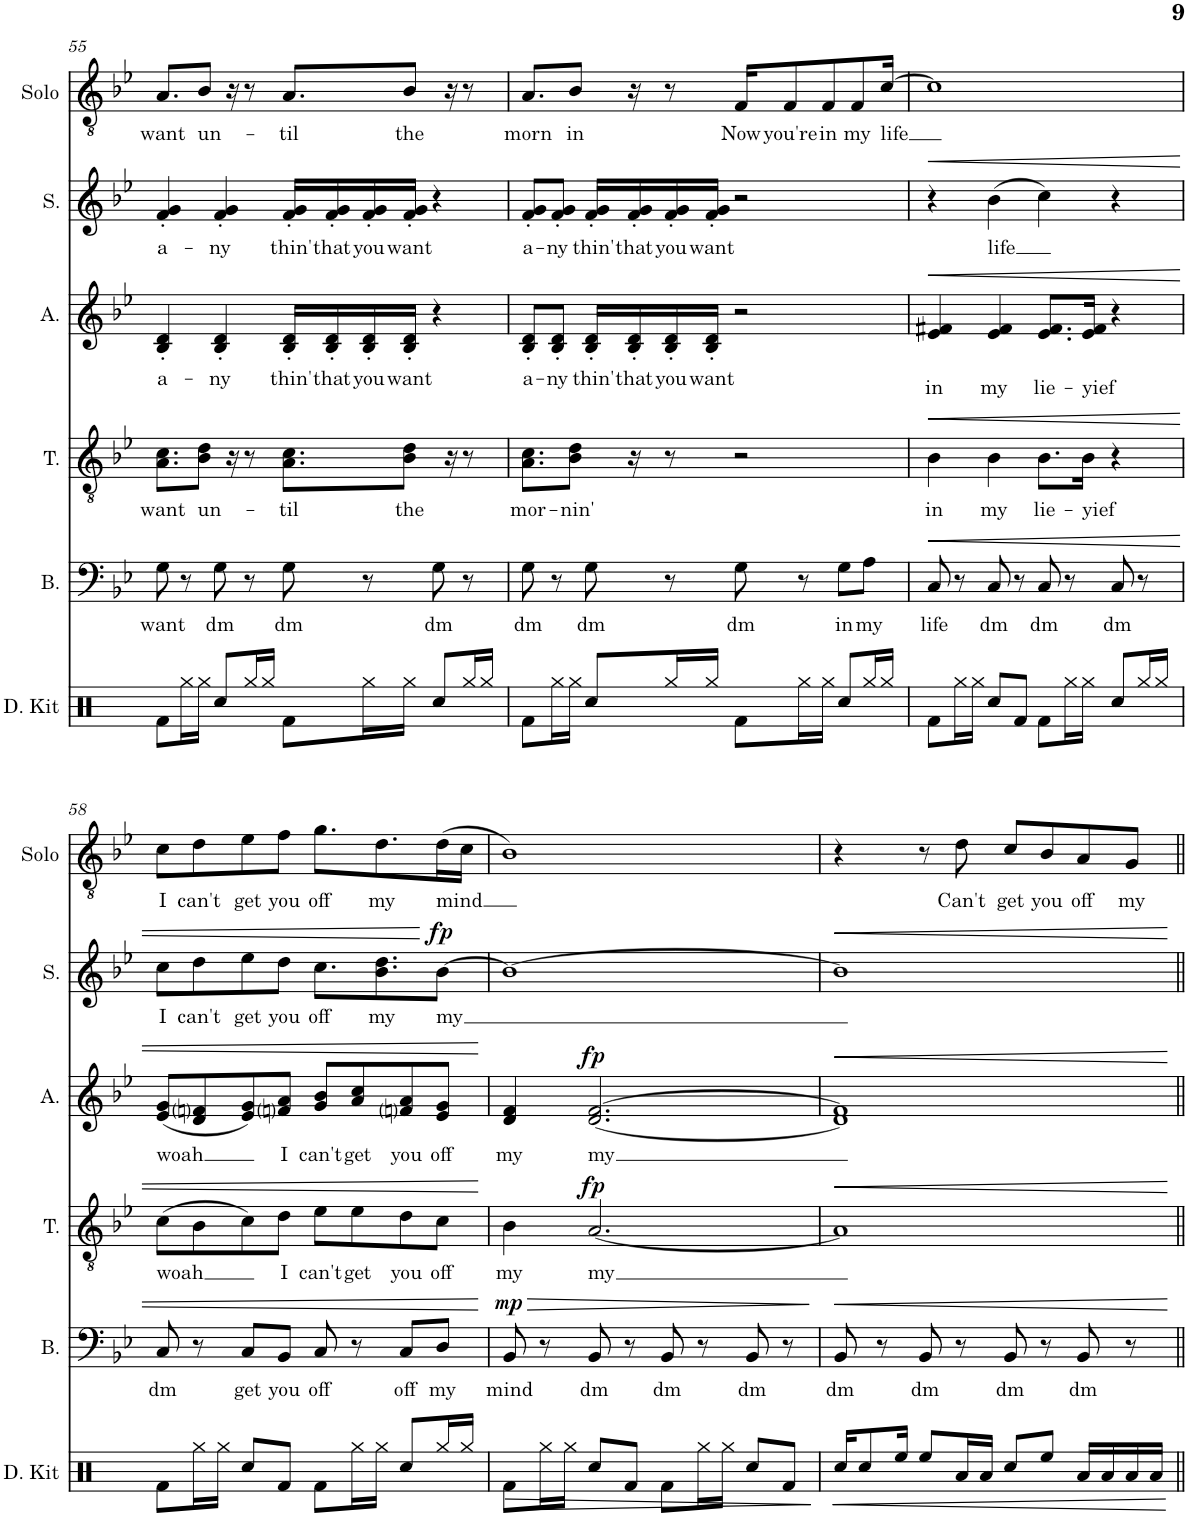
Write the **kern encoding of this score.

**kern	**dynam	**kern	**text	**dynam	**kern	**text	**dynam	**kern	**text	**dynam	**kern	**text	**dynam	**kern	**text
*part6	*part6	*part5	*part5	*part5	*part4	*part4	*part4	*part3	*part3	*part3	*part2	*part2	*part2	*part1	*part1
*staff6	*staff6	*staff5	*staff5	*staff5	*staff4	*staff4	*staff4	*staff3	*staff3	*staff3	*staff2	*staff2	*staff2	*staff1	*staff1
*I"Drum Kit	*	*I"Bass	*	*	*I"Tenor	*	*	*I"Alto	*	*	*I"Soprano	*	*	*I"Solo	*
*I'D. Kit	*	*I'B.	*	*	*I'T.	*	*	*I'A.	*	*	*I'S.	*	*	*I'Solo	*
!!LO:PB:g=z
*clefX	*	*clefF4	*	*	*clefGv2	*	*	*clefG2	*	*	*clefG2	*	*	*clefGv2	*
*k[]	*	*k[b-e-]	*	*	*k[b-e-]	*	*	*k[b-e-]	*	*	*k[b-e-]	*	*	*k[b-e-]	*
*M4/4	*	*M4/4	*	*	*M4/4	*	*	*M4/4	*	*	*M4/4	*	*	*M4/4	*
=55	=55	=55	=55	=55	=55	=55	=55	=55	=55	=55	=55	=55	=55	=55	=55
!	!	!	!LO:LY:b	!	!	!LO:LY:b	!	!	!LO:LY:b	!	!	!LO:LY:b	!	!	!LO:LY:b
8Rf\L	.	8G\	want	.	8.A\ 8.c\L	want	.	4B-/' 4d/'	a-	.	4f/' 4g/'	a-	.	8.A/L	want
16Rgg\L	.	8r	.	.	.	.	.	.	.	.	.	.	.	.	.
!	!	!	!	!	!	!LO:LY:b	!	!	!	!	!	!	!	!	!LO:LY:b
16Rgg\JJ	.	.	.	.	8B-\ 8d\J	un-	.	.	.	.	.	.	.	8B-/J	un-
!	!	!	!LO:LY:b	!	!	!	!	!	!LO:LY:b	!	!	!LO:LY:b	!	!	!
8Rcc/L	.	8G\	dm	.	.	.	.	4B-/' 4d/'	-ny	.	4f/' 4g/'	-ny	.	.	.
.	.	.	.	.	16r	.	.	.	.	.	.	.	.	16r	.
16Rgg/L	.	8r	.	.	8r	.	.	.	.	.	.	.	.	8r	.
16Rgg/JJ	.	.	.	.	.	.	.	.	.	.	.	.	.	.	.
!	!	!	!LO:LY:b	!	!	!LO:LY:b	!	!	!LO:LY:b	!	!	!LO:LY:b	!	!	!LO:LY:b
8Rf\L	.	8G\	dm	.	8.A\ 8.c\L	-til	.	16B-/' 16d/'LL	thin'	.	16f/' 16g/'LL	thin'	.	8.A/L	-til
!	!	!	!	!	!	!	!	!	!LO:LY:b	!	!	!LO:LY:b	!	!	!
.	.	.	.	.	.	.	.	16B-/' 16d/'	that	.	16f/' 16g/'	that	.	.	.
!	!	!	!	!	!	!	!	!	!LO:LY:b	!	!	!LO:LY:b	!	!	!
16Rgg\L	.	8r	.	.	.	.	.	16B-/' 16d/'	you	.	16f/' 16g/'	you	.	.	.
!	!	!	!	!	!	!LO:LY:b	!	!	!LO:LY:b	!	!	!LO:LY:b	!	!	!LO:LY:b
16Rgg\JJ	.	.	.	.	8B-\ 8d\J	the	.	16B-/' 16d/'JJ	want	.	16f/' 16g/'JJ	want	.	8B-/J	the
!	!	!	!LO:LY:b	!	!	!	!	!	!	!	!	!	!	!	!
8Rcc/L	.	8G\	dm	.	.	.	.	4r	.	.	4r	.	.	.	.
.	.	.	.	.	16r	.	.	.	.	.	.	.	.	16r	.
16Rgg/L	.	8r	.	.	8r	.	.	.	.	.	.	.	.	8r	.
16Rgg/JJ	.	.	.	.	.	.	.	.	.	.	.	.	.	.	.
=56	=56	=56	=56	=56	=56	=56	=56	=56	=56	=56	=56	=56	=56	=56	=56
!	!	!	!LO:LY:b	!	!	!LO:LY:b	!	!	!LO:LY:b	!	!	!LO:LY:b	!	!	!LO:LY:b
8Rf\L	.	8G\	dm	.	8.A\ 8.c\L	mor-	.	8B-/' 8d/'L	a-	.	8f/' 8g/'L	a-	.	8.A/L	morn
!	!	!	!	!	!	!	!	!	!LO:LY:b	!	!	!LO:LY:b	!	!	!
16Rgg\L	.	8r	.	.	.	.	.	8B-/' 8d/'J	-ny	.	8f/' 8g/'J	-ny	.	.	.
!	!	!	!	!	!	!LO:LY:b	!	!	!	!	!	!	!	!	!LO:LY:b
16Rgg\JJ	.	.	.	.	8B-\ 8d\J	-nin'	.	.	.	.	.	.	.	8B-/J	-in
!	!	!	!LO:LY:b	!	!	!	!	!	!LO:LY:b	!	!	!LO:LY:b	!	!	!
8Rcc/L	.	8G\	dm	.	.	.	.	16B-/' 16d/'LL	thin'	.	16f/' 16g/'LL	thin'	.	.	.
!	!	!	!	!	!	!	!	!	!LO:LY:b	!	!	!LO:LY:b	!	!	!
.	.	.	.	.	16r	.	.	16B-/' 16d/'	that	.	16f/' 16g/'	that	.	16r	.
!	!	!	!	!	!	!	!	!	!LO:LY:b	!	!	!LO:LY:b	!	!	!
16Rgg/L	.	8r	.	.	8r	.	.	16B-/' 16d/'	you	.	16f/' 16g/'	you	.	8r	.
!	!	!	!	!	!	!	!	!	!LO:LY:b	!	!	!LO:LY:b	!	!	!
16Rgg/JJ	.	.	.	.	.	.	.	16B-/' 16d/'JJ	want	.	16f/' 16g/'JJ	want	.	.	.
!	!	!	!LO:LY:b	!	!	!	!	!	!	!	!	!	!	!	!LO:LY:b
8Rf\L	.	8G\	dm	.	2r	.	.	2r	.	.	2r	.	.	16F/KL	Now
!	!	!	!	!	!	!	!	!	!	!	!	!	!	!	!LO:LY:b
.	.	.	.	.	.	.	.	.	.	.	.	.	.	8F/	you're
16Rgg\L	.	8r	.	.	.	.	.	.	.	.	.	.	.	.	.
!	!	!	!	!	!	!	!	!	!	!	!	!	!	!	!LO:LY:b
16Rgg\JJ	.	.	.	.	.	.	.	.	.	.	.	.	.	8F/	in
!	!	!	!LO:LY:b	!	!	!	!	!	!	!	!	!	!	!	!
8Rcc/L	.	8G\L	in	.	.	.	.	.	.	.	.	.	.	.	.
!	!	!	!	!	!	!	!	!	!	!	!	!	!	!	!LO:LY:b
.	.	.	.	.	.	.	.	.	.	.	.	.	.	8F/	my
!	!	!	!LO:LY:b	!	!	!	!	!	!	!	!	!	!	!	!
16Rgg/L	.	8A\J	my	.	.	.	.	.	.	.	.	.	.	.	.
!	!	!	!	!	!	!	!	!	!	!	!	!	!	!	!LO:LY:b
16Rgg/JJ	.	.	.	.	.	.	.	.	.	.	.	.	.	[16c/Jk	life
=57	=57	=57	=57	=57	=57	=57	=57	=57	=57	=57	=57	=57	=57	=57	=57
!	!	!	!LO:LY:b	!LO:HP:b	!	!LO:LY:b	!LO:HP:b	!	!LO:LY:b	!LO:HP:b	!	!	!LO:HP:b	!	!
8Rf\L	.	8C/	life	<	4B-\	in	<	4e-/ 4f#X/	in	<	4r	.	<	1c]	.
16Rgg\L	.	8r	.	.	.	.	.	.	.	.	.	.	.	.	.
16Rgg\JJ	.	.	.	.	.	.	.	.	.	.	.	.	.	.	.
!	!	!	!LO:LY:b	!	!	!LO:LY:b	!	!	!LO:LY:b	!	!	!LO:LY:b	!	!	!
8Rcc/L	.	8C/	dm	.	4B-\	my	.	4e-/ 4f#/	my	.	(4b-\	life	.	.	.
8Rf/J	.	8r	.	.	.	.	.	.	.	.	.	.	.	.	.
!	!	!	!LO:LY:b	!	!	!LO:LY:b	!	!	!LO:LY:b	!	!	!	!	!	!
8Rf\L	.	8C/	dm	.	8.B-\L	lie-	.	8.e-/ 8.f#/L	lie-	.	4cc\)	.	.	.	.
16Rgg\L	.	8r	.	.	.	.	.	.	.	.	.	.	.	.	.
!	!	!	!	!	!	!LO:LY:b	!	!	!LO:LY:b	!	!	!	!	!	!
16Rgg\JJ	.	.	.	.	16B-\Jk	-yief	.	16e-/ 16f#/Jk	-yief	.	.	.	.	.	.
!	!	!	!LO:LY:b	!	!	!	!	!	!	!	!	!	!	!	!
8Rcc/L	.	8C/	dm	.	4r	.	.	4r	.	.	4r	.	.	.	.
16Rgg/L	.	8r	.	.	.	.	.	.	.	.	.	.	.	.	.
16Rgg/JJ	.	.	.	.	.	.	.	.	.	.	.	.	.	.	.
!!LO:LB:g=z
=58	=58	=58	=58	=58	=58	=58	=58	=58	=58	=58	=58	=58	=58	=58	=58
!	!	!	!LO:LY:b	!	!	!LO:LY:b	!	!	!LO:LY:b	!	!	!LO:LY:b	!	!	!LO:LY:b
8Rf\L	.	8C/	dm	.	(8c\L	woah	.	(8e-/ 8g/L	woah	.	8cc\L	I	.	8c\L	I
!	!	!	!	!	!	!	!	!	!	!	!	!LO:LY:b	!	!	!LO:LY:b
16Rgg\L	.	8r	.	.	8B-\	.	.	8d/ 8fni/	.	.	8dd\	can't	.	8d\	can't
16Rgg\JJ	.	.	.	.	.	.	.	.	.	.	.	.	.	.	.
!	!	!	!LO:LY:b	!	!	!	!	!	!	!	!	!LO:LY:b	!	!	!LO:LY:b
8Rcc/L	.	8C/L	get	.	8c\)	.	.	8e-/ 8g/)	.	.	8ee-\	get	.	8e-\	get
!	!	!	!LO:LY:b	!	!	!LO:LY:b	!	!	!LO:LY:b	!	!	!LO:LY:b	!	!	!LO:LY:b
8Rf/J	.	8BB-/J	you	.	8d\J	I	.	8fni/ 8a/J	I	.	8dd\J	you	.	8f\J	you
!	!	!	!LO:LY:b	!	!	!LO:LY:b	!	!	!LO:LY:b	!	!	!LO:LY:b	!	!	!LO:LY:b
8Rf\L	.	8C/	off	.	8e-\L	can't	.	8g/ 8b-/L	can't	.	8.cc\L	off	.	8.g\L	off
!	!	!	!	!	!	!LO:LY:b	!	!	!LO:LY:b	!	!	!	!	!	!
16Rgg\L	.	8r	.	.	8e-\	get	.	8a/ 8cc/	get	.	.	.	.	.	.
!	!	!	!	!	!	!	!	!	!	!	!	!LO:LY:b	!	!	!LO:LY:b
16Rgg\JJ	.	.	.	.	.	.	.	.	.	.	8.b-\ 8.dd\	my	.	8.d\	my
!	!	!	!LO:LY:b	!	!	!LO:LY:b	!	!	!LO:LY:b	!	!	!	!	!	!
8Rcc/L	.	8C/L	off	.	8d\	you	.	8fni/ 8a/	you	.	.	.	.	.	.
!	!	!	!LO:LY:b	!	!	!LO:LY:b	!	!	!LO:LY:b	!	!	!LO:LY:b	!LO:DY:n=1:a	!	!LO:LY:b
16Rgg/L	.	8D/J	my	.	8c\J	off	.	8e-/ 8g/J	off	.	[8b-\J	my	[ fp	(16d\L	mind
16Rgg/JJ	.	.	.	.	.	.	.	.	.	.	.	.	.	16c\JJ	.
.	.	.	.	[	.	.	[	.	.	[	.	.	.	.	.
=59	=59	=59	=59	=59	=59	=59	=59	=59	=59	=59	=59	=59	=59	=59	=59
!	!LO:HP:b	!	!LO:LY:b	!LO:HP:b	!	!LO:LY:b	!	!	!LO:LY:b	!	!	!	!	!	!
!	!	!	!	!LO:DY:n=1:a	!	!	!	!	!	!	!	!	!	!	!
8Rf\L	>	8BB-/	mind	> mp	4B-\	my	.	4d/ 4f/	my	.	1b-_	.	.	1B-)	.
16Rgg\L	.	8r	.	.	.	.	.	.	.	.	.	.	.	.	.
16Rgg\JJ	.	.	.	.	.	.	.	.	.	.	.	.	.	.	.
!	!	!	!LO:LY:b	!	!	!LO:LY:b	!LO:DY:a	!	!LO:LY:b	!LO:DY:a	!	!	!	!	!
8Rcc/L	.	8BB-/	dm	.	[2.A/	my	fp	[2.d/ [2.f/	my	fp	.	.	.	.	.
8Rf/J	.	8r	.	.	.	.	.	.	.	.	.	.	.	.	.
!	!	!	!LO:LY:b	!	!	!	!	!	!	!	!	!	!	!	!
8Rf\L	.	8BB-/	dm	.	.	.	.	.	.	.	.	.	.	.	.
16Rgg\L	.	8r	.	.	.	.	.	.	.	.	.	.	.	.	.
16Rgg\JJ	.	.	.	.	.	.	.	.	.	.	.	.	.	.	.
!	!	!	!LO:LY:b	!	!	!	!	!	!	!	!	!	!	!	!
8Rcc/L	.	8BB-/	dm	.	.	.	.	.	.	.	.	.	.	.	.
8Rf/J	.	8r	.	.	.	.	.	.	.	.	.	.	.	.	.
.	]	.	.	]	.	.	.	.	.	.	.	.	.	.	.
=60	=60	=60	=60	=60	=60	=60	=60	=60	=60	=60	=60	=60	=60	=60	=60
!	!LO:HP:b	!	!LO:LY:b	!LO:HP:b	!	!	!LO:HP:b	!	!	!LO:HP:b	!	!	!LO:HP:b	!	!
16Rcc/KL	<	8BB-/	dm	<	1A]	.	<	1d] 1f]	.	<	1b-]	.	<	4r	.
8Rcc/	.	.	.	.	.	.	.	.	.	.	.	.	.	.	.
.	.	8r	.	.	.	.	.	.	.	.	.	.	.	.	.
16Ree/Jk	.	.	.	.	.	.	.	.	.	.	.	.	.	.	.
!	!	!	!LO:LY:b	!	!	!	!	!	!	!	!	!	!	!	!
8Ree/L	.	8BB-/	dm	.	.	.	.	.	.	.	.	.	.	8r	.
!	!	!	!	!	!	!	!	!	!	!	!	!	!	!	!LO:LY:b
16Ra/L	.	8r	.	.	.	.	.	.	.	.	.	.	.	8d\	Can't
16Ra/JJ	.	.	.	.	.	.	.	.	.	.	.	.	.	.	.
!	!	!	!LO:LY:b	!	!	!	!	!	!	!	!	!	!	!	!LO:LY:b
8Rcc/L	.	8BB-/	dm	.	.	.	.	.	.	.	.	.	.	8c/L	get
!	!	!	!	!	!	!	!	!	!	!	!	!	!	!	!LO:LY:b
8Ree/J	.	8r	.	.	.	.	.	.	.	.	.	.	.	8B-/	you
!	!	!	!LO:LY:b	!	!	!	!	!	!	!	!	!	!	!	!LO:LY:b
16Ra/LL	.	8BB-/	dm	.	.	.	.	.	.	.	.	.	.	8A/	off
16Ra/	.	.	.	.	.	.	.	.	.	.	.	.	.	.	.
!	!	!	!	!	!	!	!	!	!	!	!	!	!	!	!LO:LY:b
16Ra/	.	8r	.	.	.	.	.	.	.	.	.	.	.	8G/J	my
16Ra/JJ	.	.	.	.	.	.	.	.	.	.	.	.	.	.	.
.	[	.	.	[	.	.	[	.	.	[	.	.	[	.	.
=||	=||	=||	=||	=||	=||	=||	=||	=||	=||	=||	=||	=||	=||	=||	=||
*-	*-	*-	*-	*-	*-	*-	*-	*-	*-	*-	*-	*-	*-	*-	*-
